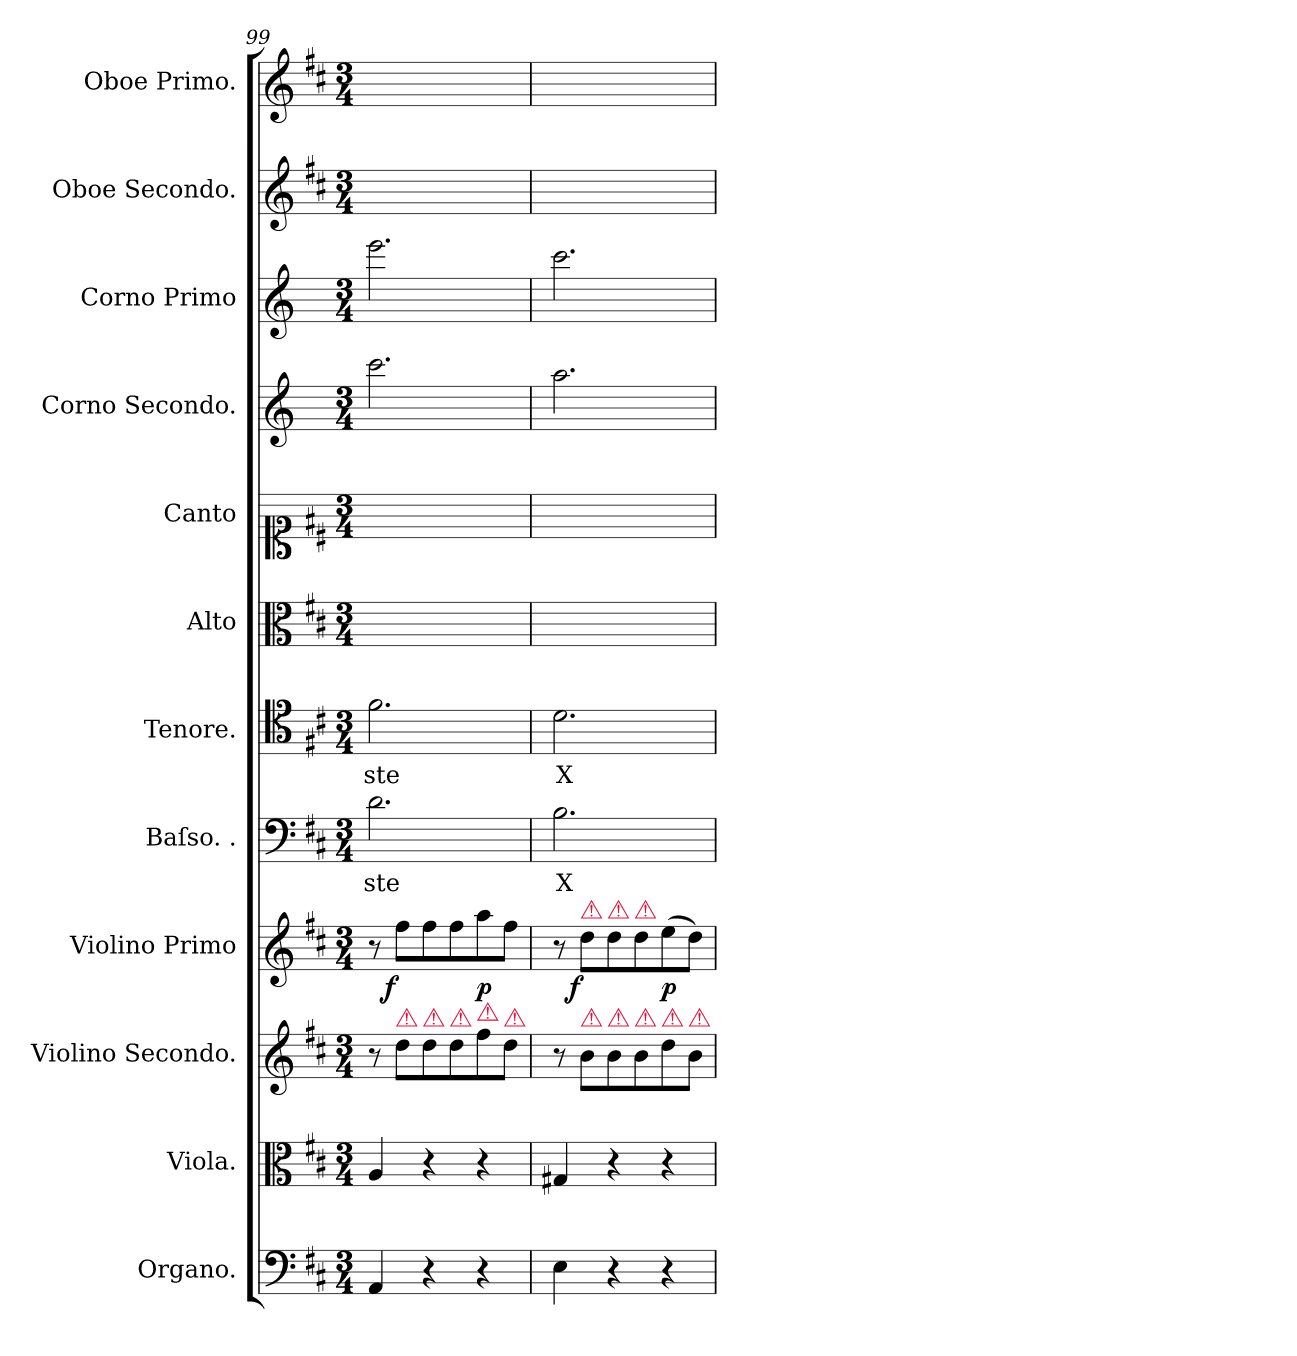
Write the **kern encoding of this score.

**kern	**kern	**kern	**kern	**dynam	**kern	**text	**kern	**text	**kern	**kern	**kern	**kern	**kern	**kern
*part12	*part11	*part10	*part9	*part9	*part8	*part8	*part7	*part7	*part6	*part5	*part4	*part3	*part2	*part1
*staff12	*staff11	*staff10	*staff9	*staff9	*staff8	*staff8	*staff7	*staff7	*staff6	*staff5	*staff4	*staff3	*staff2	*staff1
*I"Organo.	*I"Viola.	*I"Violino Secondo.	*I"Violino Primo	*	*I"Baſso. .	*	*I"Tenore.	*	*I"Alto	*I"Canto	*I"Corno Secondo.	*I"Corno Primo	*I"Oboe Secondo.	*I"Oboe Primo.
*I'org	*I'vla	*I'vl 2	*I'vl 1	*	*I'B	*	*I'T	*	*I'A	*	*I'cor 2	*I'cor 1	*I'ob 2	*I'ob 1
*clefF4	*clefC3	*clefG2	*clefG2	*	*clefF4	*	*clefC4	*	*clefC3	*clefC1	*clefG2	*clefG2	*clefG2	*clefG2
*	*	*	*	*	*	*	*	*	*	*	*ITrd6c10	*ITrd6c10	*	*
*k[f#c#]	*k[f#c#]	*k[f#c#]	*k[f#c#]	*	*k[f#c#]	*	*k[f#c#]	*	*k[f#c#]	*k[f#c#]	*k[f#c#]	*k[f#c#]	*k[f#c#]	*k[f#c#]
*M3/4	*M3/4	*M3/4	*M3/4	*	*M3/4	*	*M3/4	*	*M3/4	*M3/4	*M3/4	*M3/4	*M3/4	*M3/4
=99	=99	=99	=99	=99	=99	=99	=99	=99	=99	=99	=99	=99	=99	=99
4AA/	4A/	8r	8r	.	2.d\	-ste	2.f#\	-ste	2.ryy	2.ryy	2.dd\	2.ff#\	2.ryy	2.ryy
!	!	!LO:TX:a:color=crimson:t=⚠	!	!	!	!	!	!	!	!	!	!	!	!
!	!	!	!	!LO:DY:b:rj	!	!	!	!	!	!	!	!	!	!
.	.	8dd\L	8ff#\L	f	.	.	.	.	.	.	.	.	.	.
!	!	!LO:TX:a:color=crimson:t=⚠	!	!	!	!	!	!	!	!	!	!	!	!
4r	4r	8dd\	8ff#\	.	.	.	.	.	.	.	.	.	.	.
!	!	!LO:TX:a:color=crimson:t=⚠	!	!	!	!	!	!	!	!	!	!	!	!
.	.	8dd\	8ff#\	.	.	.	.	.	.	.	.	.	.	.
!	!	!LO:TX:a:color=crimson:t=⚠	!	!	!	!	!	!	!	!	!	!	!	!
!	!	!	!	!LO:DY:b	!	!	!	!	!	!	!	!	!	!
4r	4r	8ff#\	8aa\	p	.	.	.	.	.	.	.	.	.	.
!	!	!LO:TX:a:color=crimson:t=⚠	!	!	!	!	!	!	!	!	!	!	!	!
.	.	8dd\J	8ff#\J	.	.	.	.	.	.	.	.	.	.	.
=100	=100	=100	=100	=100	=100	=100	=100	=100	=100	=100	=100	=100	=100	=100
!	!	!	!	!	!	!LO:LY:i	!	!LO:LY:i	!	!	!	!	!	!
4E\	4G#X/	8r	8r	.	2.B\	X-	2.d\	X-	2.ryy	2.ryy	2.b\	2.dd\	2.ryy	2.ryy
!	!	!	!LO:TX:a:color=crimson:t=⚠	!	!	!	!	!	!	!	!	!	!	!
!	!	!LO:TX:a:color=crimson:t=⚠	!	!	!	!	!	!	!	!	!	!	!	!
!	!	!	!	!LO:DY:b:rj	!	!	!	!	!	!	!	!	!	!
.	.	8b\L	8dd\L	f	.	.	.	.	.	.	.	.	.	.
!	!	!	!LO:TX:a:color=crimson:t=⚠	!	!	!	!	!	!	!	!	!	!	!
!	!	!LO:TX:a:color=crimson:t=⚠	!	!	!	!	!	!	!	!	!	!	!	!
4r	4r	8b\	8dd\	.	.	.	.	.	.	.	.	.	.	.
!	!	!	!LO:TX:a:color=crimson:t=⚠	!	!	!	!	!	!	!	!	!	!	!
!	!	!LO:TX:a:color=crimson:t=⚠	!	!	!	!	!	!	!	!	!	!	!	!
.	.	8b\	8dd\	.	.	.	.	.	.	.	.	.	.	.
!	!	!LO:TX:a:color=crimson:t=⚠	!	!	!	!	!	!	!	!	!	!	!	!
!	!	!	!	!LO:DY:b	!	!	!	!	!	!	!	!	!	!
4r	4r	8dd\	(>8ee\	p	.	.	.	.	.	.	.	.	.	.
!	!	!LO:TX:a:color=crimson:t=⚠	!	!	!	!	!	!	!	!	!	!	!	!
.	.	8b\J	8dd\J)	.	.	.	.	.	.	.	.	.	.	.
=	=	=	=	=	=	=	=	=	=	=	=	=	=	=
*-	*-	*-	*-	*-	*-	*-	*-	*-	*-	*-	*-	*-	*-	*-
